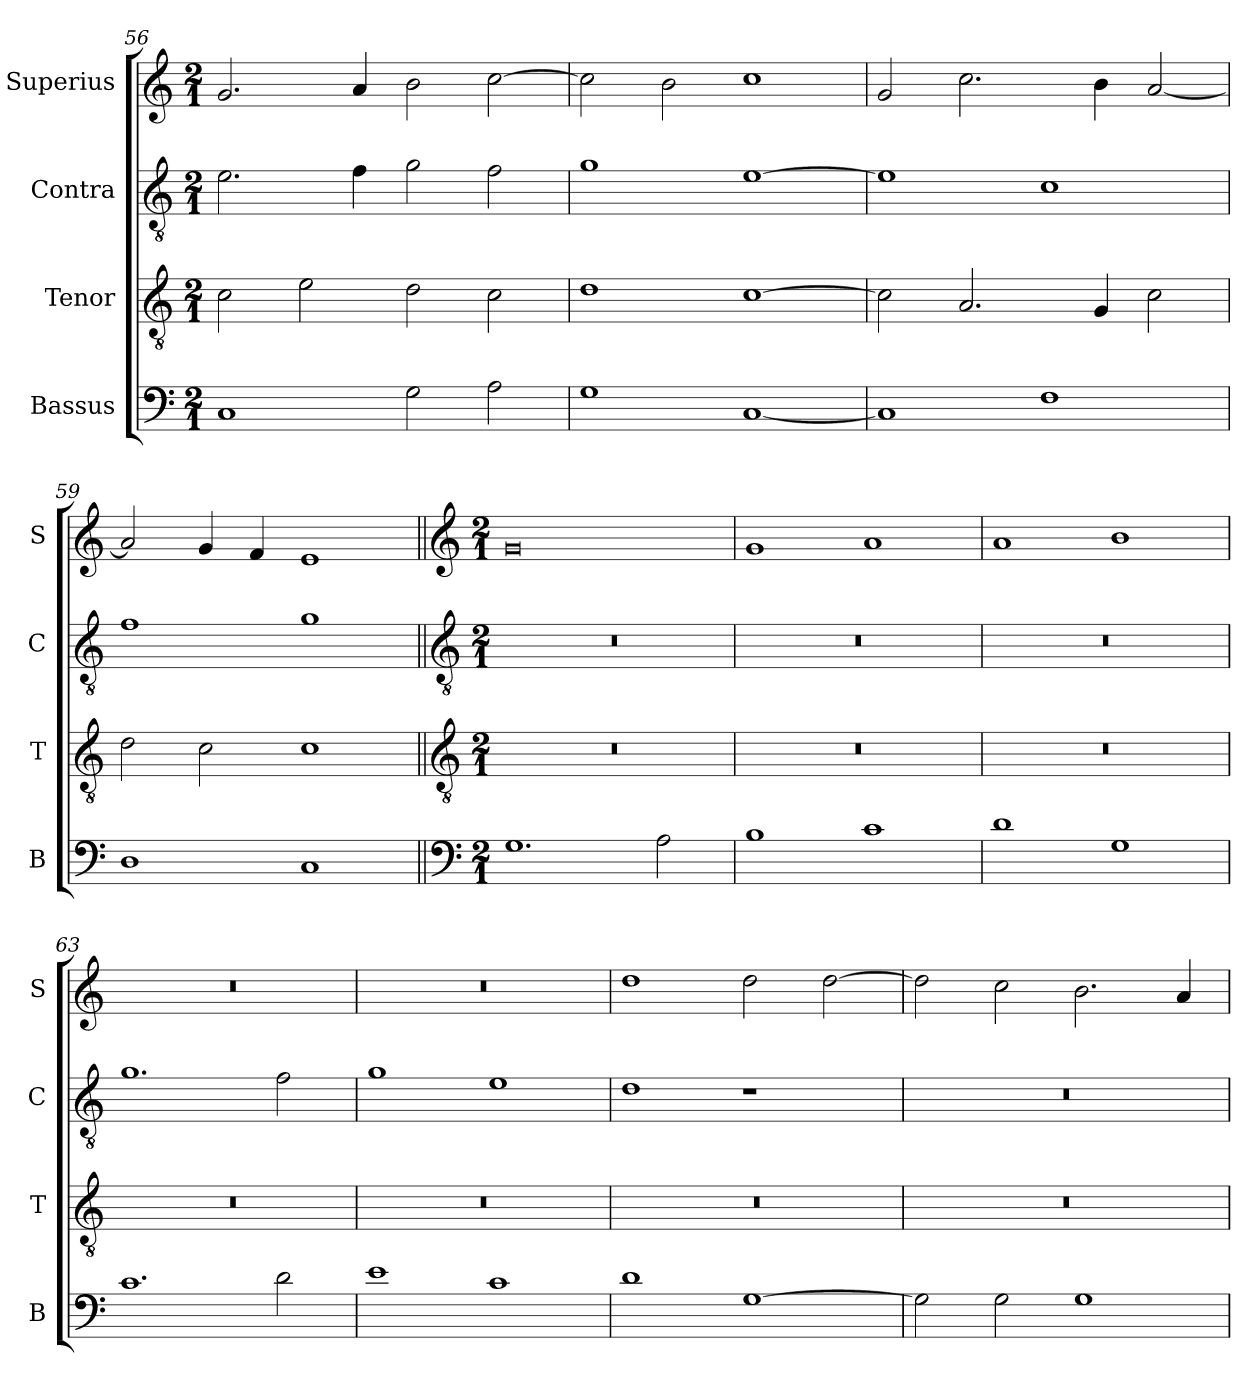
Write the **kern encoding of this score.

**kern	**kern	**kern	**kern
*part4	*part3	*part2	*part1
*staff4	*staff3	*staff2	*staff1
*I"Bassus	*I"Tenor	*I"Contra	*I"Superius
*I'B	*I'T	*I'C	*I'S
*clefF4	*clefGv2	*clefGv2	*clefG2
*k[]	*k[]	*k[]	*k[]
*M2/1	*M2/1	*M2/1	*M2/1
=56	=56	=56	=56
1C	2c\	2.e\	2.g/
.	2e\	.	.
.	.	4f\	4a/
2G\	2d\	2g\	2b\
2A\	2c\	2f\	[2cc\
=57	=57	=57	=57
1G	1d	1g	2cc\]
.	.	.	2b\
[1C	[1c	[1e	1cc
=58	=58	=58	=58
1C]	2c\]	1e]	2g/
.	2.A/	.	2.cc\
1F	.	1c	.
.	4G/	.	4b\
.	2c\	.	[2a/
=59	=59	=59	=59
1D	2d\	1f	2a/]
.	2c\	.	4g/
.	.	.	4f/
1C	1c	1g	1e
!!LO:LB:g=z
=60||	=60||	=60||	=60||
*clefF4	*clefGv2	*clefGv2	*clefG2
*k[]	*k[]	*k[]	*k[]
*M2/1	*M2/1	*M2/1	*M2/1
1.G	0r	0r	0g
2A\	.	.	.
=61	=61	=61	=61
1B	0r	0r	1g
1c	.	.	1a
=62	=62	=62	=62
1d	0r	0r	1a
1G	.	.	1b
=63	=63	=63	=63
1.c	0r	1.g	0r
2d\	.	2f\	.
=64	=64	=64	=64
1e	0r	1g	0r
1c	.	1e	.
=65	=65	=65	=65
1d	0r	1d	1dd
[1G	.	1r	2dd\
.	.	.	[2dd\
=66	=66	=66	=66
2G\]	0r	0r	2dd\]
2G\	.	.	2cc\
1G	.	.	2.b\
.	.	.	4a/
=	=	=	=
*-	*-	*-	*-
